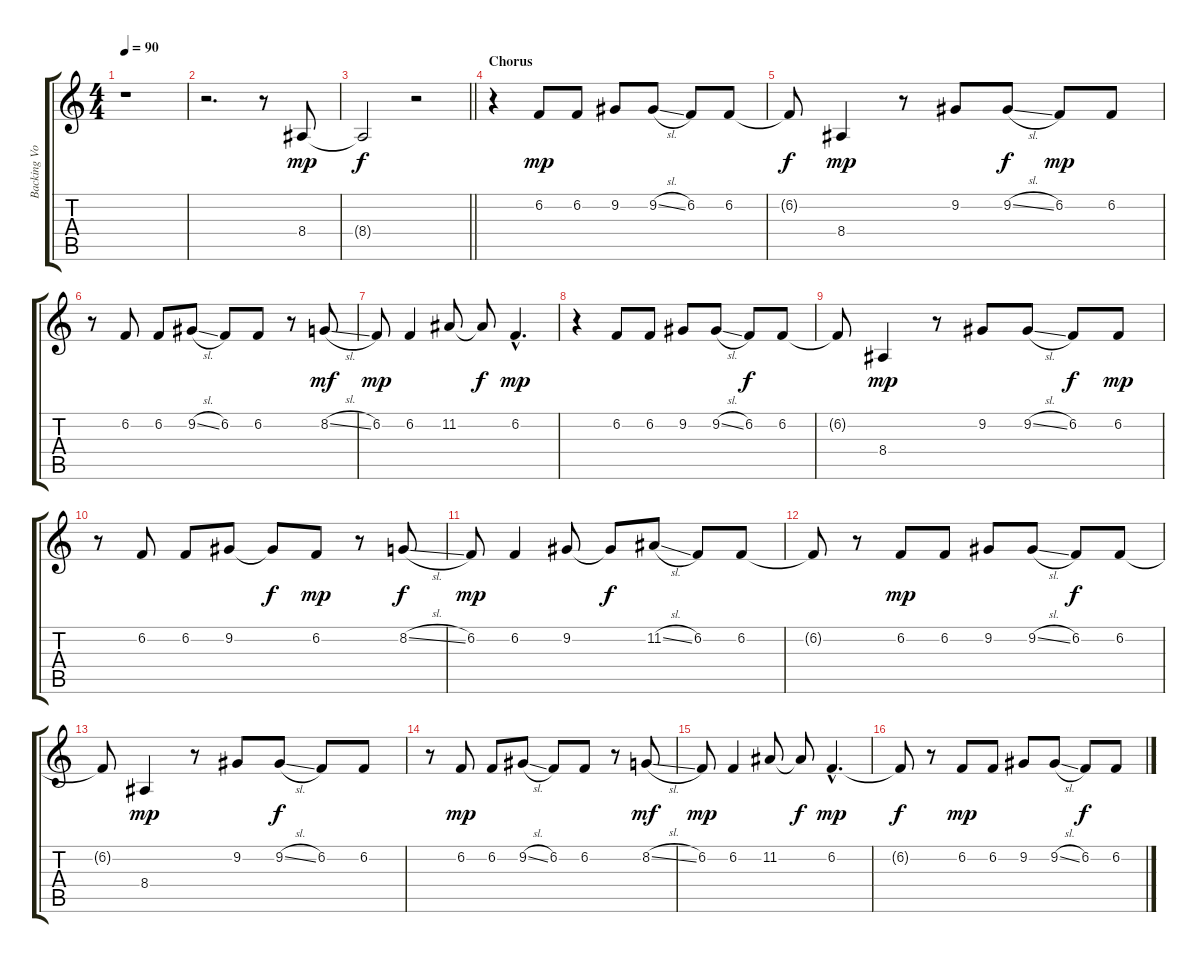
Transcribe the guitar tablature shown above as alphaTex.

\track ("Backing Vocals" "Backing Vo") {instrument synthstrings1}
\staff {score tabs}
\tuning (E4 B3 G3 D3 A2 E2) {hide}
\ts (4 4)
\tempo 90
\clef g2
\ks c
r.1{dy f} |
r.2{d} r.8 8.4.8{dy mp} |
\barLineRight lightlight
8.4{t}.2{dy f} r.2 |
\section ("" "Chorus")
r.4 6.2.8{dy mp} 6.2.8 9.2.8 9.2{sl}.8 6.2.8 6.2.8 |
6.2{t}.8{dy f} 8.4.4{dy mp} r.8 9.2.8 9.2{sl}.8{dy f} 6.2.8{dy mp} 6.2.8 |
r.8 6.2.8 6.2.8 9.2{sl}.8 6.2.8 6.2.8 r.8 8.2{sl}.8{dy mf} |
6.2.8{dy mp} 6.2.4 11.2.8 11.2{t}.8{dy f} 6.2{hac}.4{d dy mp} |
r.4 6.2.8 6.2.8 9.2.8 9.2{sl}.8 6.2.8{dy f} 6.2.8 |
6.2{t}.8 8.4.4{dy mp} r.8 9.2.8 9.2{sl}.8 6.2.8{dy f} 6.2.8{dy mp} |
r.8 6.2.8 6.2.8 9.2.8 9.2{t}.8{dy f} 6.2.8{dy mp} r.8 8.2{sl}.8{dy f} |
6.2.8{dy mp} 6.2.4 9.2.8 9.2{t}.8{dy f} 11.2{sl}.8 6.2.8 6.2.8 |
6.2{t}.8 r.8 6.2.8{dy mp} 6.2.8 9.2.8 9.2{sl}.8 6.2.8{dy f} 6.2.8 |
6.2{t}.8 8.4.4{dy mp} r.8 9.2.8 9.2{sl}.8{dy f} 6.2.8 6.2.8 |
r.8 6.2.8{dy mp} 6.2.8 9.2{sl}.8 6.2.8 6.2.8 r.8 8.2{sl}.8{dy mf} |
6.2.8{dy mp} 6.2.4 11.2.8 11.2{t}.8{dy f} 6.2{hac}.4{d dy mp} |
6.2{t}.8{dy f} r.8 6.2.8{dy mp} 6.2.8 9.2.8 9.2{sl}.8 6.2.8{dy f} 6.2.8
